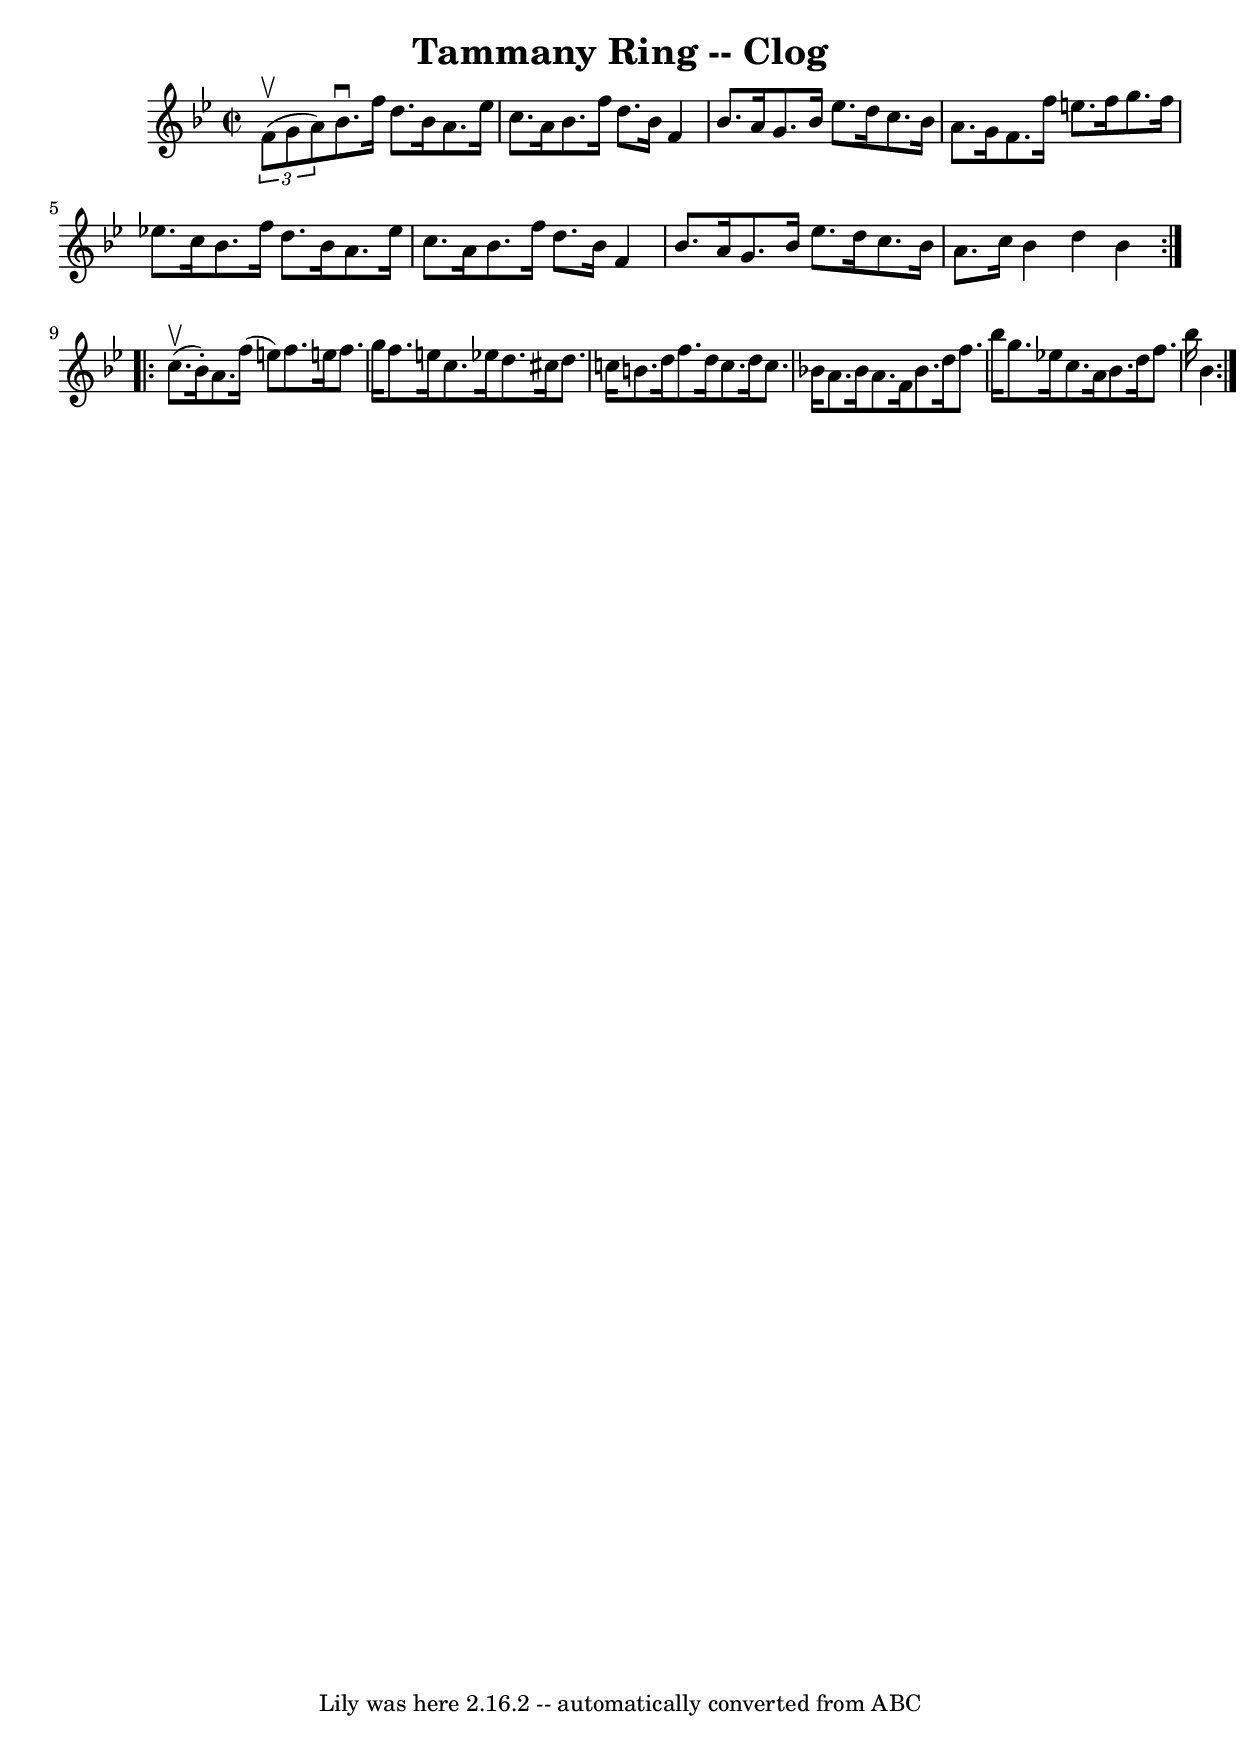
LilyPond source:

\version "2.7.40"
\include "Mammoth.ily"
\header {
	%% book = "Ryan's Mammoth Collection"
	crossRefNumber = "1"
	footnotes = "\\\\157 935"
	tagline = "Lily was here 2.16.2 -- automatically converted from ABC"
	title = "Tammany Ring -- Clog"
}
voicedefault =  {


\repeat volta 2 {
\override Staff.TimeSignature #'style = #'C
 \time 2/2 
\key bes \major   \times 2/3 { f'8^\upbow(g'8 a'8) } 
|
 bes'8.^\downbow f''16 d''8. bes'16 a'8. ees''16    
c''8. a'16    |
 bes'8. f''16 d''8. bes'16 f'4 bes'8. 
 a'16    |
 g'8. bes'16 ees''8. d''16 c''8. bes'16    
a'8. g'16    |
 f'8. f''16 e''8. f''16 g''8. f''16    
ees''!8. c''16    |
 bes'8. f''16 d''8. bes'16 a'8.    
ees''16 c''8. a'16    |
 bes'8. f''16 d''8. bes'16    
f'4 bes'8. a'16    |
 g'8. bes'16 ees''8. d''16 c''8. 
 bes'16 a'8. c''16    |
 bes'4 d''4 bes'4    }     
\repeat volta 2 { c''8.^\upbow(bes'16 -.) |
 a'8. f''16 (
 e''8) f''8. e''!16 f''8. g''16 f''8. e''16 c''8.    
ees''!16    |
 d''8. cis''16 d''8. c''!16 b'8. d''16   
 f''8. d''16    |
 c''8. d''16 c''8. bes'!16 a'8.    
bes'16 a'8. f'16    |
 bes'8. d''16 f''8. bes''16    
g''8. ees''!16 c''8. a'16    |
 bes'8. d''16 f''8.    
bes''16 bes'4    }   
}

\score{
    <<

	\context Staff="default"
	{
	    \voicedefault 
	}

    >>
	\layout {
	}
	\midi {}
}
